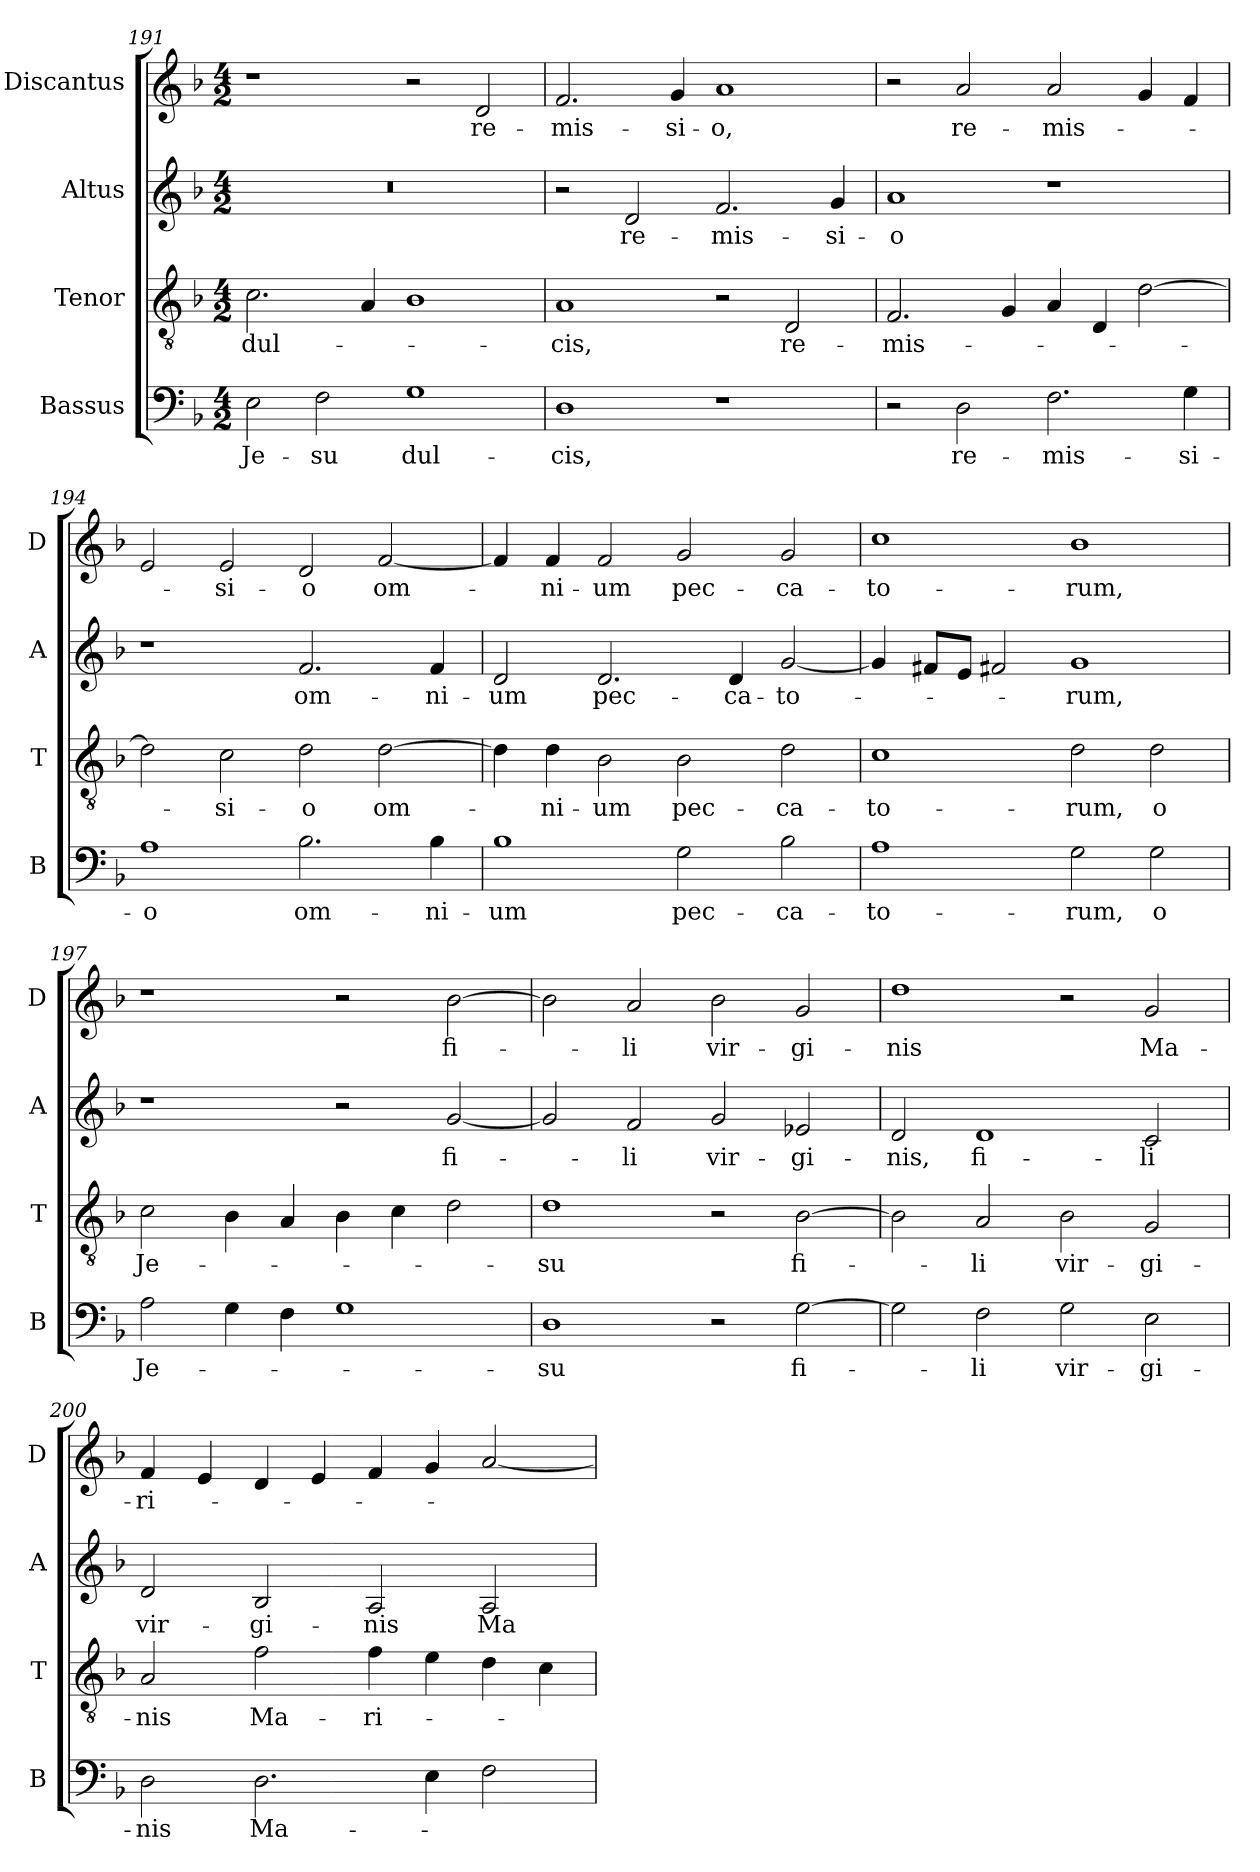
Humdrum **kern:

**kern	**text	**kern	**text	**kern	**text	**kern	**text
*part4	*part4	*part3	*part3	*part2	*part2	*part1	*part1
*staff4	*staff4	*staff3	*staff3	*staff2	*staff2	*staff1	*staff1
*I"Bassus	*	*I"Tenor	*	*I"Altus	*	*I"Discantus	*
*I'B	*	*I'T	*	*I'A	*	*I'D	*
*clefF4	*	*clefGv2	*	*clefG2	*	*clefG2	*
*k[b-]	*	*k[b-]	*	*k[b-]	*	*k[b-]	*
*F:	*	*F:	*	*F:	*	*F:	*
*M4/2	*	*M4/2	*	*M4/2	*	*M4/2	*
=191	=191	=191	=191	=191	=191	=191	=191
!	!LO:LY:b	!	!LO:LY:b	!	!	!	!
2E\	Je-	2.c\	dul-	0r	.	1r	.
!	!LO:LY:b	!	!	!	!	!	!
2F\	-su	.	.	.	.	.	.
.	.	4A/	.	.	.	.	.
!	!LO:LY:b	!	!	!	!	!	!
1G	dul-	1B-	.	.	.	2r	.
!	!	!	!	!	!	!	!LO:LY:b
.	.	.	.	.	.	2d/	re-
=192	=192	=192	=192	=192	=192	=192	=192
!	!LO:LY:b	!	!LO:LY:b	!	!	!	!LO:LY:b
1D	-cis,	1A	-cis,	2r	.	2.f/	-mis-
!	!	!	!	!	!LO:LY:b	!	!
.	.	.	.	2d/	re-	.	.
!	!	!	!	!	!	!	!LO:LY:b
.	.	.	.	.	.	4g/	-si-
!	!	!	!	!	!LO:LY:b	!	!LO:LY:b
1r	.	2r	.	2.f/	-mis-	1a	-o,
!	!	!	!LO:LY:b	!	!	!	!
.	.	2D/	re-	.	.	.	.
!	!	!	!	!	!LO:LY:b	!	!
.	.	.	.	4g/	-si-	.	.
=193	=193	=193	=193	=193	=193	=193	=193
!	!	!	!LO:LY:b	!	!LO:LY:b	!	!
2r	.	2.F/	-mis-	1a	-o	2r	.
!	!LO:LY:b	!	!	!	!	!	!LO:LY:b
2D\	re-	.	.	.	.	2a/	re-
.	.	4G/	.	.	.	.	.
!	!LO:LY:b	!	!	!	!	!	!LO:LY:b
2.F\	-mis-	4A/	.	1r	.	2a/	-mis-
.	.	4D/	.	.	.	.	.
.	.	[2d\	.	.	.	4g/	.
!	!LO:LY:b	!	!	!	!	!	!
4G\	-si-	.	.	.	.	4f/	.
=194	=194	=194	=194	=194	=194	=194	=194
!	!LO:LY:b	!	!	!	!	!	!
1A	-o	2d\]	.	1r	.	2e/	.
!	!	!	!LO:LY:b	!	!	!	!LO:LY:b
.	.	2c\	-si-	.	.	2e/	-si-
!	!LO:LY:b	!	!LO:LY:b	!	!LO:LY:b	!	!LO:LY:b
2.B-\	om-	2d\	-o	2.f/	om-	2d/	-o
!	!	!	!LO:LY:b	!	!	!	!LO:LY:b
.	.	[2d\	om-	.	.	[2f/	om-
!	!LO:LY:b	!	!	!	!LO:LY:b	!	!
4B-\	-ni-	.	.	4f/	-ni-	.	.
!!LO:PB:g=z
=195	=195	=195	=195	=195	=195	=195	=195
!	!LO:LY:b	!	!	!	!LO:LY:b	!	!
1B-	-um	4d\]	.	2d/	-um	4f/]	.
!	!	!	!LO:LY:b	!	!	!	!LO:LY:b
.	.	4d\	-ni-	.	.	4f/	-ni-
!	!	!	!LO:LY:b	!	!LO:LY:b	!	!LO:LY:b
.	.	2B-\	-um	2.d/	pec-	2f/	-um
!	!LO:LY:b	!	!LO:LY:b	!	!	!	!LO:LY:b
2G\	pec-	2B-\	pec-	.	.	2g/	pec-
!	!	!	!	!	!LO:LY:b	!	!
.	.	.	.	4d/	-ca-	.	.
!	!LO:LY:b	!	!LO:LY:b	!	!LO:LY:b	!	!LO:LY:b
2B-\	-ca-	2d\	-ca-	[2g/	-to-	2g/	-ca-
=196	=196	=196	=196	=196	=196	=196	=196
!	!LO:LY:b	!	!LO:LY:b	!	!	!	!LO:LY:b
1A	-to-	1c	-to-	4g/]	.	1cc	-to-
.	.	.	.	8f#X/L	.	.	.
.	.	.	.	8e/J	.	.	.
.	.	.	.	2f#X/	.	.	.
!	!LO:LY:b	!	!LO:LY:b	!	!LO:LY:b	!	!LO:LY:b
2G\	-rum,	2d\	-rum,	1g	-rum,	1b-	-rum,
!	!LO:LY:b	!	!LO:LY:b	!	!	!	!
2G\	o	2d\	o	.	.	.	.
=197	=197	=197	=197	=197	=197	=197	=197
!	!LO:LY:b	!	!LO:LY:b	!	!	!	!
2A\	Je-	2c\	Je-	1r	.	1r	.
4G\	.	4B-\	.	.	.	.	.
4F\	.	4A/	.	.	.	.	.
1G	.	4B-\	.	2r	.	2r	.
.	.	4c\	.	.	.	.	.
!	!	!	!	!	!LO:LY:b	!	!LO:LY:b
.	.	2d\	.	[2g/	fi-	[2b-\	fi-
=198	=198	=198	=198	=198	=198	=198	=198
!	!LO:LY:b	!	!LO:LY:b	!	!	!	!
1D	-su	1d	-su	2g/]	.	2b-\]	.
!	!	!	!	!	!LO:LY:b	!	!LO:LY:b
.	.	.	.	2f/	-li	2a/	-li
!	!	!	!	!	!LO:LY:b	!	!LO:LY:b
2r	.	2r	.	2g/	vir-	2b-\	vir-
!	!LO:LY:b	!	!LO:LY:b	!	!LO:LY:b	!	!LO:LY:b
[2G\	fi-	[2B-\	fi-	2e-X/	-gi-	2g/	-gi-
=199	=199	=199	=199	=199	=199	=199	=199
!	!	!	!	!	!LO:LY:b	!	!LO:LY:b
2G\]	.	2B-\]	.	2d/	-nis,	1dd	-nis
!	!LO:LY:b	!	!LO:LY:b	!	!LO:LY:b	!	!
2F\	-li	2A/	-li	1d	fi-	.	.
!	!LO:LY:b	!	!LO:LY:b	!	!	!	!
2G\	vir-	2B-\	vir-	.	.	2r	.
!	!LO:LY:b	!	!LO:LY:b	!	!LO:LY:b	!	!LO:LY:b
2E\	-gi-	2G/	-gi-	2c/	-li	2g/	Ma-
!!LO:LB:g=z
=200	=200	=200	=200	=200	=200	=200	=200
!	!LO:LY:b	!	!LO:LY:b	!	!LO:LY:b	!	!LO:LY:b
2D\	-nis	2A/	-nis	2d/	vir-	4f/	-ri-
.	.	.	.	.	.	4e/	.
!	!LO:LY:b	!	!LO:LY:b	!	!LO:LY:b	!	!
2.D\	Ma-	2f\	Ma-	2B-/	-gi-	4d/	.
.	.	.	.	.	.	4e/	.
!	!	!	!LO:LY:b	!	!LO:LY:b	!	!
.	.	4f\	-ri-	2A/	-nis	4f/	.
4E\	.	4e\	.	.	.	4g/	.
!	!	!	!	!	!LO:LY:b	!	!
2F\	.	4d\	.	2A/	Ma-	[2a/	.
.	.	4c\	.	.	.	.	.
=	=	=	=	=	=	=	=
*-	*-	*-	*-	*-	*-	*-	*-
